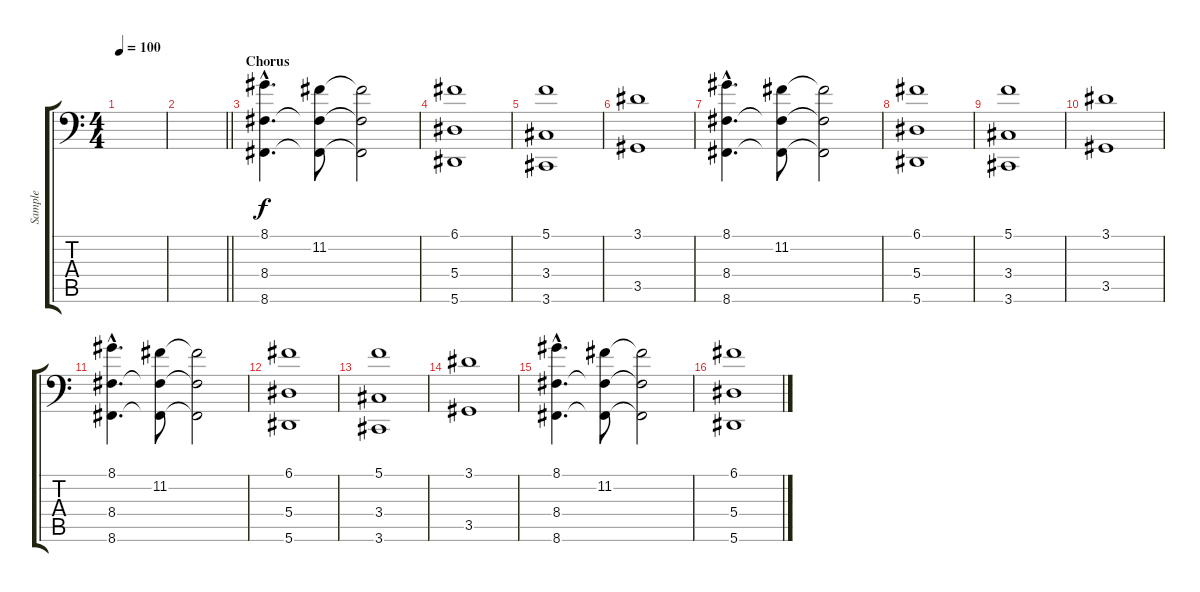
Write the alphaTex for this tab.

\track ("Sample" "Sample") {instrument choiraahs}
\staff {score tabs}
\tuning (C4 G3 Eb3 Bb2 F2 Bb1) {hide}
\ts (4 4)
\tempo 100
\clef f4
\ks c
|
\barLineRight lightlight
|
\section ("" "Chorus")
(8.1{hac} 8.4{hac} 8.6{hac}).4{d volume 12 instrument synthstrings1} (11.2 8.4{t} 8.6{t}).8 (11.2{t} 8.4{t} 8.6{t}).2 |
(6.1 5.4 5.6).1 |
(5.1 3.4 3.6).1 |
(3.1 3.5).1 |
(8.1{hac} 8.4{hac} 8.6{hac}).4{d volume 12 instrument synthstrings1} (11.2 8.4{t} 8.6{t}).8 (11.2{t} 8.4{t} 8.6{t}).2 |
(6.1 5.4 5.6).1 |
(5.1 3.4 3.6).1 |
(3.1 3.5).1 |
(8.1{hac} 8.4{hac} 8.6{hac}).4{d volume 12 instrument synthstrings1} (11.2 8.4{t} 8.6{t}).8 (11.2{t} 8.4{t} 8.6{t}).2 |
(6.1 5.4 5.6).1 |
(5.1 3.4 3.6).1 |
(3.1 3.5).1 |
(8.1{hac} 8.4{hac} 8.6{hac}).4{d volume 12 instrument synthstrings1} (11.2 8.4{t} 8.6{t}).8 (11.2{t} 8.4{t} 8.6{t}).2 |
(6.1 5.4 5.6).1
